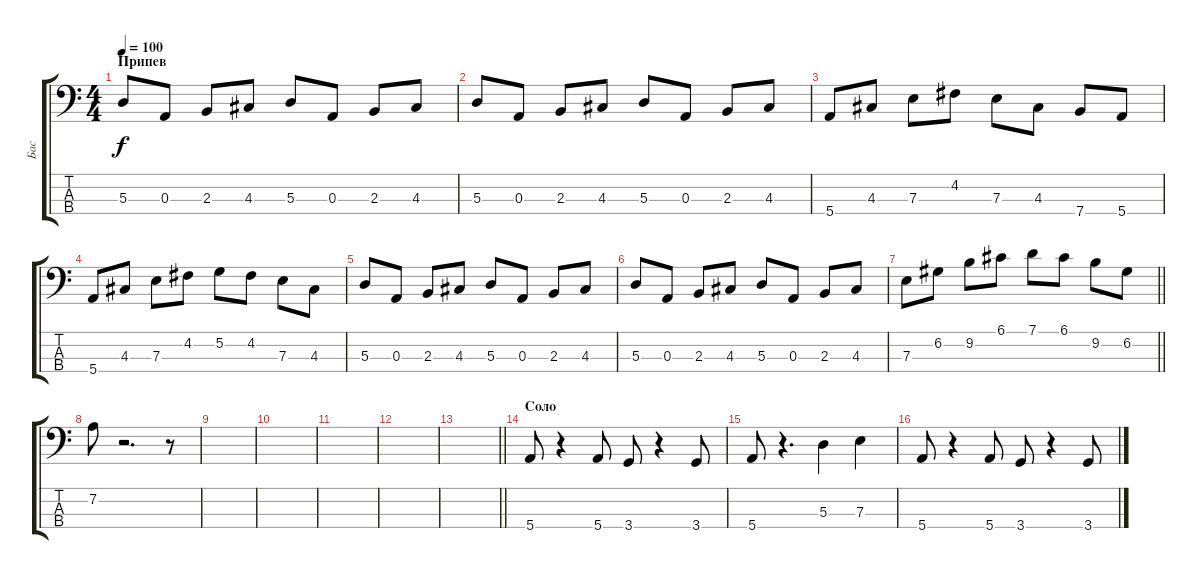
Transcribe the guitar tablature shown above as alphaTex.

\track ("Бас" "Бас") {instrument electricbassfinger}
\staff {score tabs}
\tuning (G2 D2 A1 E1) {hide}
\ts (4 4)
\section ("" "Припев")
\tempo 100
\clef f4
\ks c
5.3.8{dy f} 0.3.8 2.3.8 4.3.8 5.3.8 0.3.8 2.3.8 4.3.8 |
5.3.8 0.3.8 2.3.8 4.3.8 5.3.8 0.3.8 2.3.8 4.3.8 |
5.4.8 4.3.8 7.3.8 4.2.8 7.3.8 4.3.8 7.4.8 5.4.8 |
5.4.8 4.3.8 7.3.8 4.2.8 5.2.8 4.2.8 7.3.8 4.3.8 |
5.3.8 0.3.8 2.3.8 4.3.8 5.3.8 0.3.8 2.3.8 4.3.8 |
5.3.8 0.3.8 2.3.8 4.3.8 5.3.8 0.3.8 2.3.8 4.3.8 |
\barLineRight lightlight
7.3.8 6.2.8 9.2.8 6.1.8 7.1.8 6.1.8 9.2.8 6.2.8 |
7.2.8 r.2{d} r.8 |
|
|
|
|
\barLineRight lightlight
|
\section ("" "Соло")
5.4.8 r.4 5.4.8 3.4.8 r.4 3.4.8 |
5.4.8 r.4{d} 5.3.4 7.3.4 |
5.4.8 r.4 5.4.8 3.4.8 r.4 3.4.8
